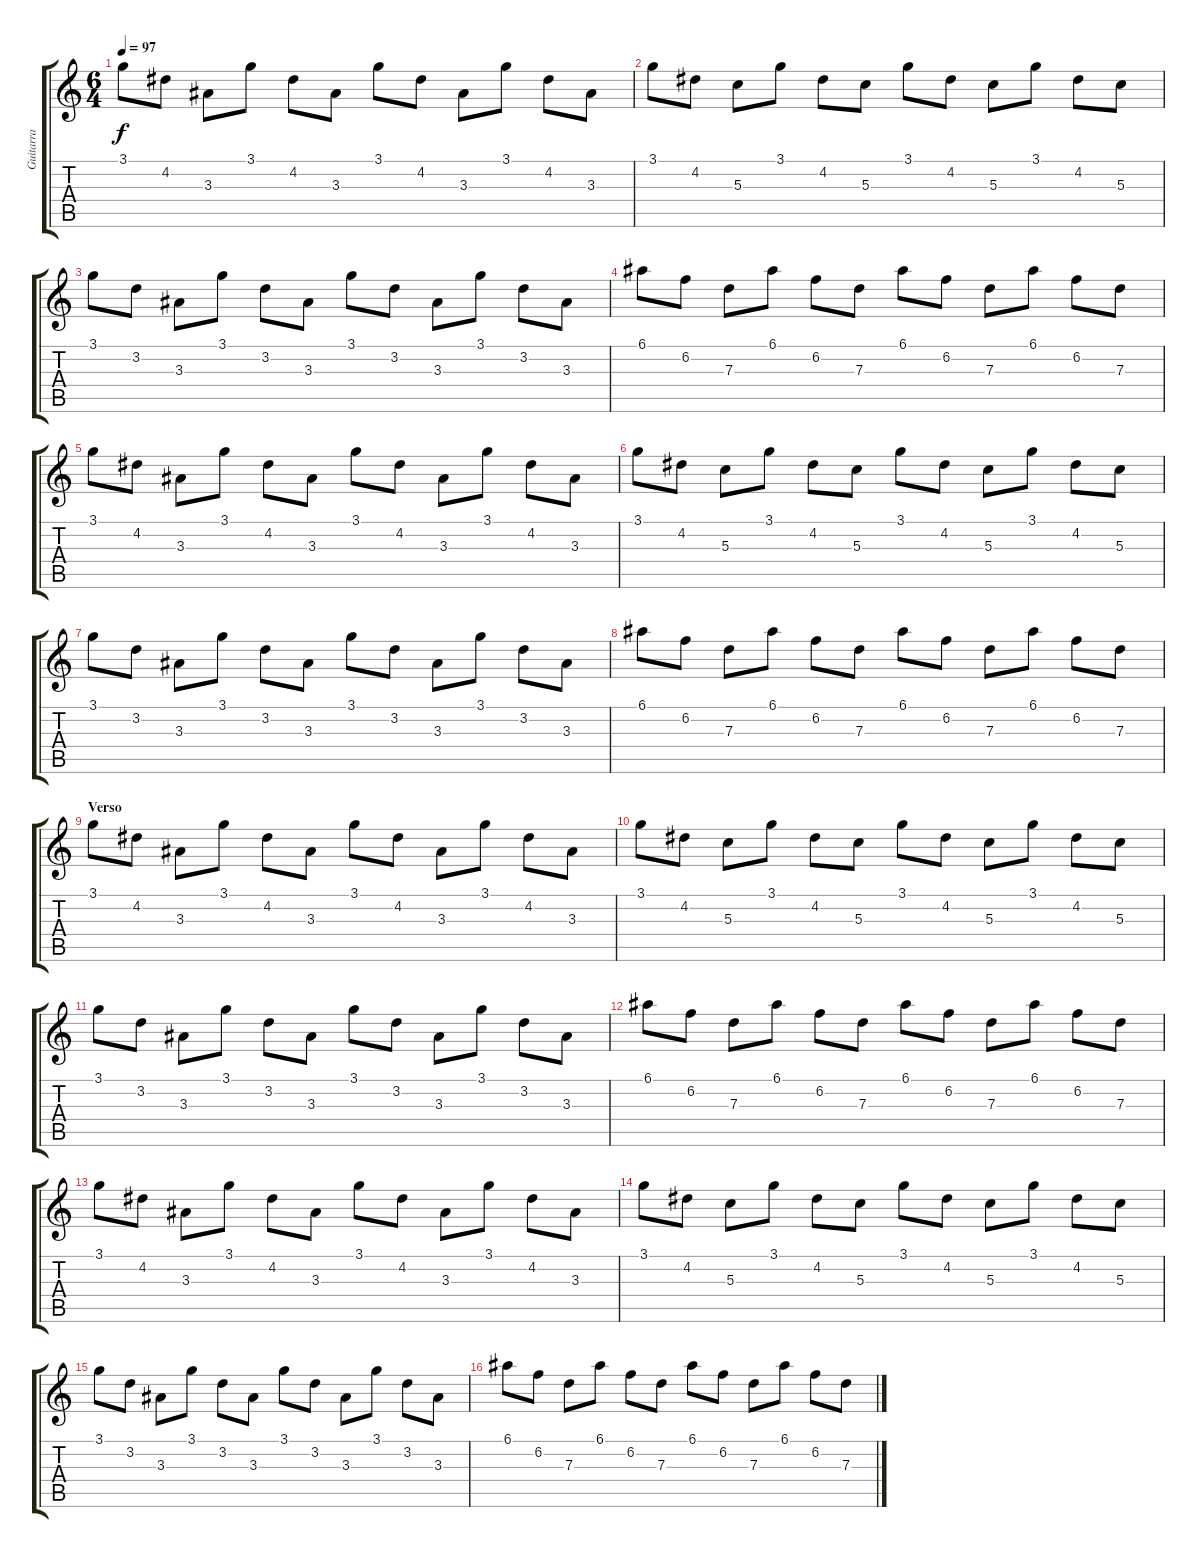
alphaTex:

\track ("Guitarra" "Guitarra") {instrument acousticguitarsteel}
\staff {score tabs}
\tuning (E4 B3 G3 D3 A2 E2) {hide}
\ts (6 4)
\tempo 97
\clef g2
\ks c
3.1.8{dy f instrument acousticguitarsteel} 4.2.8 3.3.8 3.1.8 4.2.8 3.3.8 3.1.8 4.2.8 3.3.8 3.1.8 4.2.8 3.3.8 |
3.1.8 4.2.8 5.3.8 3.1.8 4.2.8 5.3.8 3.1.8 4.2.8 5.3.8 3.1.8 4.2.8 5.3.8 |
3.1.8 3.2.8 3.3.8 3.1.8 3.2.8 3.3.8 3.1.8 3.2.8 3.3.8 3.1.8 3.2.8 3.3.8 |
6.1.8 6.2.8 7.3.8 6.1.8 6.2.8 7.3.8 6.1.8 6.2.8 7.3.8 6.1.8 6.2.8 7.3.8 |
3.1.8 4.2.8 3.3.8 3.1.8 4.2.8 3.3.8 3.1.8 4.2.8 3.3.8 3.1.8 4.2.8 3.3.8 |
3.1.8 4.2.8 5.3.8 3.1.8 4.2.8 5.3.8 3.1.8 4.2.8 5.3.8 3.1.8 4.2.8 5.3.8 |
3.1.8 3.2.8 3.3.8 3.1.8 3.2.8 3.3.8 3.1.8 3.2.8 3.3.8 3.1.8 3.2.8 3.3.8 |
6.1.8 6.2.8 7.3.8 6.1.8 6.2.8 7.3.8 6.1.8 6.2.8 7.3.8 6.1.8 6.2.8 7.3.8 |
\section ("" "Verso")
3.1.8 4.2.8 3.3.8 3.1.8 4.2.8 3.3.8 3.1.8 4.2.8 3.3.8 3.1.8 4.2.8 3.3.8 |
3.1.8 4.2.8 5.3.8 3.1.8 4.2.8 5.3.8 3.1.8 4.2.8 5.3.8 3.1.8 4.2.8 5.3.8 |
3.1.8 3.2.8 3.3.8 3.1.8 3.2.8 3.3.8 3.1.8 3.2.8 3.3.8 3.1.8 3.2.8 3.3.8 |
6.1.8 6.2.8 7.3.8 6.1.8 6.2.8 7.3.8 6.1.8 6.2.8 7.3.8 6.1.8 6.2.8 7.3.8 |
3.1.8 4.2.8 3.3.8 3.1.8 4.2.8 3.3.8 3.1.8 4.2.8 3.3.8 3.1.8 4.2.8 3.3.8 |
3.1.8 4.2.8 5.3.8 3.1.8 4.2.8 5.3.8 3.1.8 4.2.8 5.3.8 3.1.8 4.2.8 5.3.8 |
3.1.8 3.2.8 3.3.8 3.1.8 3.2.8 3.3.8 3.1.8 3.2.8 3.3.8 3.1.8 3.2.8 3.3.8 |
6.1.8 6.2.8 7.3.8 6.1.8 6.2.8 7.3.8 6.1.8 6.2.8 7.3.8 6.1.8 6.2.8 7.3.8
